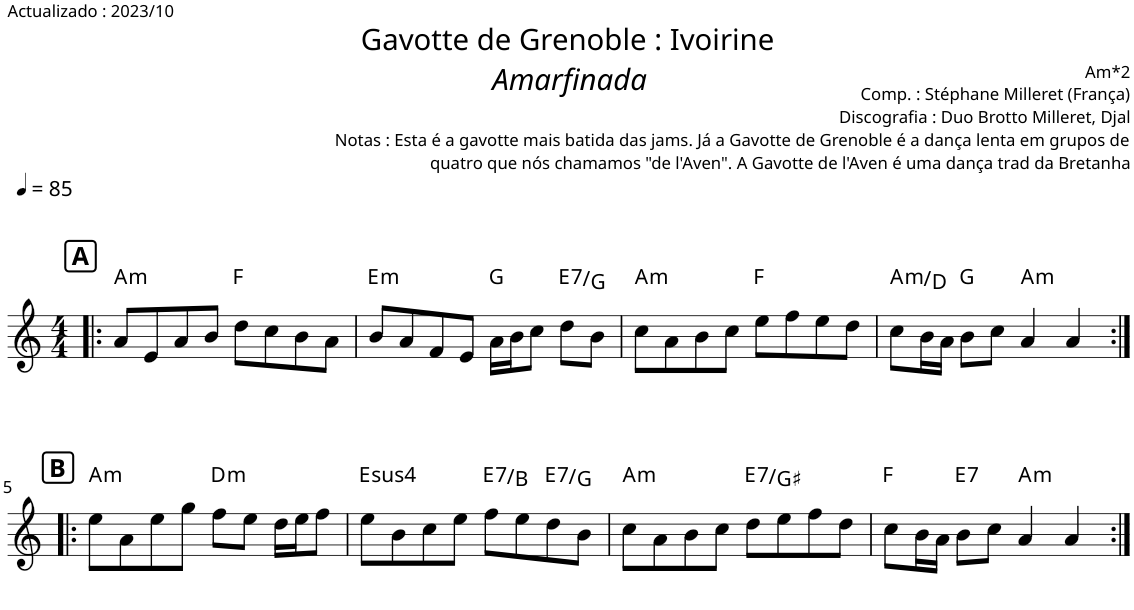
**kern	**harte
*part1	*part1
*staff1	*
*I"Piano	*
*I'Pno.	*
*clefG2	*
*k[]	*
*M4/4	*
*MM85	*
!!LO:REH:place=s1:a:B:cj:fs=12:t=A:qo=0.5
=1!|:	=1!|:
!	!LO:H:kt=m
8a/L	A:min
8e/	.
8a/	.
8b/J	.
8dd\L	F:maj
8cc\	.
8b\	.
8a\J	.
=2	=2
!	!LO:H:kt=m
8b/L	E:min
8a/	.
8f/	.
8e/J	.
16a\LL	G:maj
16b\J	.
8cc\J	.
!	!LO:H:kt=7
8dd\L	E:7/b3
8b\J	.
=3	=3
!	!LO:H:kt=m
8cc\L	A:min
8a\	.
8b\	.
8cc\J	.
8ee\L	F:maj
8ff\	.
8ee\	.
8dd\J	.
=4	=4
!	!LO:H:kt=m
8cc\L	A:min/4
16b\L	.
16a\JJ	.
8b\L	G:maj
8cc\J	.
!	!LO:H:kt=m
4a/	A:min
4a/	.
!!LO:LB:g=z
!!LO:REH:place=s1:a:B:cj:fs=12:t=B
=5:|!|:	=5:|!|:
!	!LO:H:kt=m
8ee\L	A:min
8a\	.
8ee\	.
8gg\J	.
!	!LO:H:kt=m
8ff\L	D:min
8ee\J	.
16dd\LL	.
16ee\J	.
8ff\J	.
=6	=6
!	!LO:H:kt=4
8ee\L	E:sus4
8b\	.
8cc\	.
8ee\J	.
!	!LO:H:kt=7
8ff\L	E:7/5
8ee\	.
!	!LO:H:kt=7
8dd\	E:7/b3
8b\J	.
=7	=7
!	!LO:H:kt=m
8cc\L	A:min
8a\	.
8b\	.
8cc\J	.
!	!LO:H:kt=7
8dd\L	E:7/3
8ee\	.
8ff\	.
8dd\J	.
=8	=8
8cc\L	F:maj
16b\L	.
16a\JJ	.
!	!LO:H:kt=7
8b\L	E:7
8cc\J	.
!	!LO:H:kt=m
4a/	A:min
4a/	.
=:|!	=:|!
*-	*-
